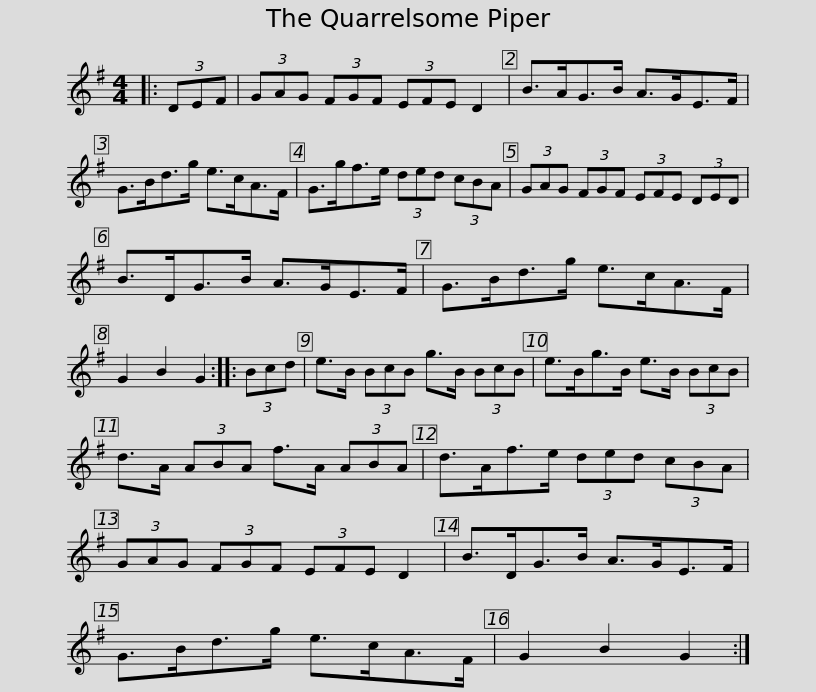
X:1
L:1/8
M:4/4
I:linebreak $
K:G
V:1 treble
V:1
|: (3DEF | (3GAG (3FGF (3EFE D2 | B>AG>B A>GE>F | G>Bd>g e>cA>F | G>gf>e (3ded (3cBA |$ %5
 (3GAG (3FGF (3EFE (3DED | B>DG>B A>GE>F | G>Bd>g e>cA>F | G2 B2 G2 :: (3Bcd |$ %10
 e>B (3BcB g>B (3BcB | e>Bg>B e>B (3BcB | d>A (3ABA f>A (3ABA | d>Af>e (3ded (3cBA |$ (3GAG (3FGF (3EFE D2 | %15
 B>DG>B A>GE>F | G>Bd>g e>cA>F | G2 B2 G2 :| %18
